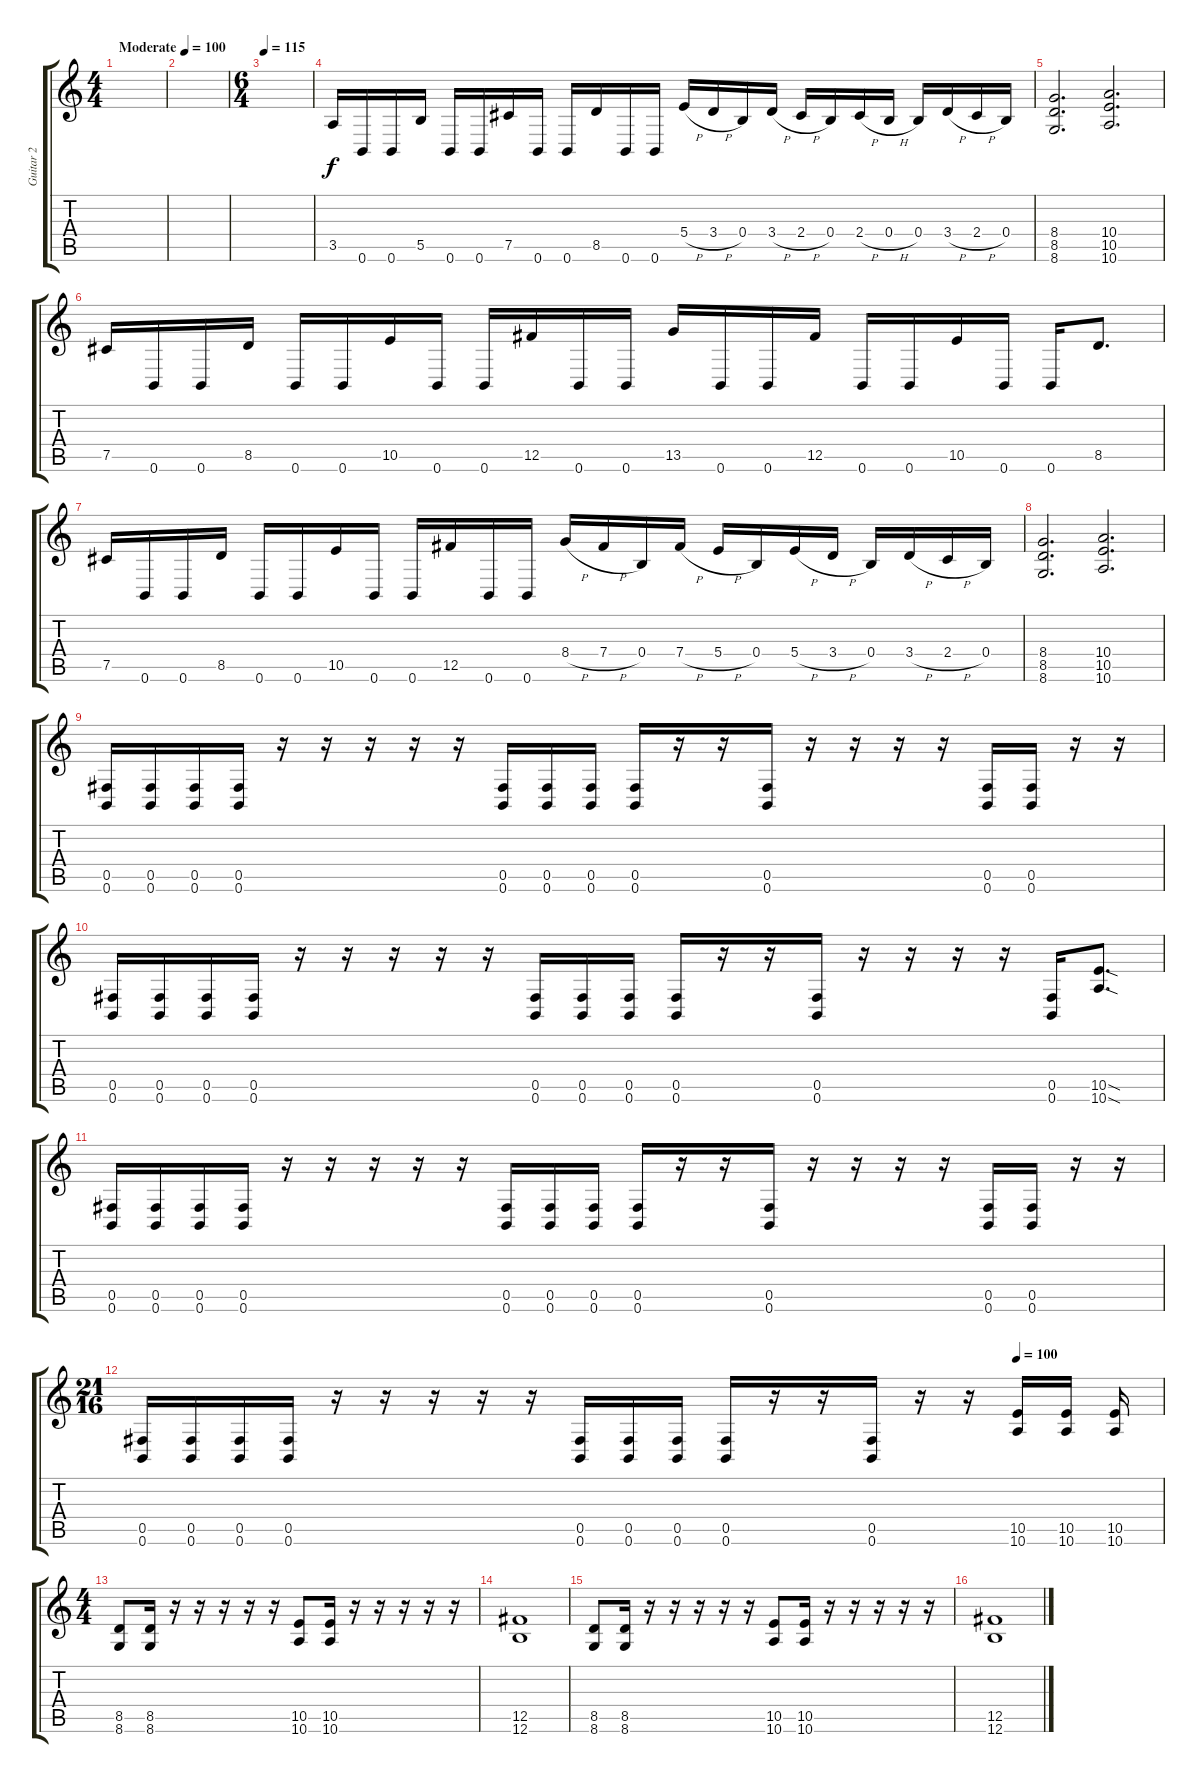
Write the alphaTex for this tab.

\track ("Guitar 2" "Guitar 2") {instrument distortionguitar}
\staff {score tabs}
\tuning (Db4 Ab3 E3 B2 Gb2 B1) {hide}
\ts (4 4)
\tempo (100 "Moderate")
\clef g2
\ks c
|
|
\ts (6 4)
\tempo 115
|
3.5.16 0.6.16 0.6.16 5.5.16 0.6.16 0.6.16 7.5.16 0.6.16 0.6.16 8.5.16 0.6.16 0.6.16 5.4{h}.16 3.4{h}.16 0.4.16 3.4{h}.16 2.4{h}.16 0.4.16 2.4{h}.16 0.4{h}.16 0.4.16 3.4{h}.16 2.4{h}.16 0.4.16 |
(8.4 8.5 8.6).2{d} (10.4 10.5 10.6).2{d} |
7.5.16 0.6.16 0.6.16 8.5.16 0.6.16 0.6.16 10.5.16 0.6.16 0.6.16 12.5.16 0.6.16 0.6.16 13.5.16 0.6.16 0.6.16 12.5.16 0.6.16 0.6.16 10.5.16 0.6.16 0.6.16 8.5.8{d} |
7.5.16 0.6.16 0.6.16 8.5.16 0.6.16 0.6.16 10.5.16 0.6.16 0.6.16 12.5.16 0.6.16 0.6.16 8.4{h}.16 7.4{h}.16 0.4.16 7.4{h}.16 5.4{h}.16 0.4.16 5.4{h}.16 3.4{h}.16 0.4.16 3.4{h}.16 2.4{h}.16 0.4.16 |
(8.4 8.5 8.6).2{d} (10.4 10.5 10.6).2{d} |
(0.5 0.6).16 (0.5 0.6).16 (0.5 0.6).16 (0.5 0.6).16 r.16 r.16 r.16 r.16 r.16 (0.5 0.6).16 (0.5 0.6).16 (0.5 0.6).16 (0.5 0.6).16 r.16 r.16 (0.5 0.6).16 r.16 r.16 r.16 r.16 (0.5 0.6).16 (0.5 0.6).16 r.16 r.16 |
(0.5 0.6).16 (0.5 0.6).16 (0.5 0.6).16 (0.5 0.6).16 r.16 r.16 r.16 r.16 r.16 (0.5 0.6).16 (0.5 0.6).16 (0.5 0.6).16 (0.5 0.6).16 r.16 r.16 (0.5 0.6).16 r.16 r.16 r.16 r.16 (0.5 0.6).16 (10.5{sod} 10.6{sod}).8{d} |
(0.5 0.6).16 (0.5 0.6).16 (0.5 0.6).16 (0.5 0.6).16 r.16 r.16 r.16 r.16 r.16 (0.5 0.6).16 (0.5 0.6).16 (0.5 0.6).16 (0.5 0.6).16 r.16 r.16 (0.5 0.6).16 r.16 r.16 r.16 r.16 (0.5 0.6).16 (0.5 0.6).16 r.16 r.16 |
\ts (21 16)
\tempo (100 0.8571428571428571)
(0.5 0.6).16 (0.5 0.6).16 (0.5 0.6).16 (0.5 0.6).16 r.16 r.16 r.16 r.16 r.16 (0.5 0.6).16 (0.5 0.6).16 (0.5 0.6).16 (0.5 0.6).16 r.16 r.16 (0.5 0.6).16 r.16 r.16 (10.5 10.6).16 (10.5 10.6).16 (10.5 10.6).16 |
\ts (4 4)
(8.5 8.6).8 (8.5 8.6).16 r.16 r.16 r.16 r.16 r.16 (10.5 10.6).8 (10.5 10.6).16 r.16 r.16 r.16 r.16 r.16 |
(12.5 12.6).1 |
(8.5 8.6).8 (8.5 8.6).16 r.16 r.16 r.16 r.16 r.16 (10.5 10.6).8 (10.5 10.6).16 r.16 r.16 r.16 r.16 r.16 |
(12.5 12.6).1
